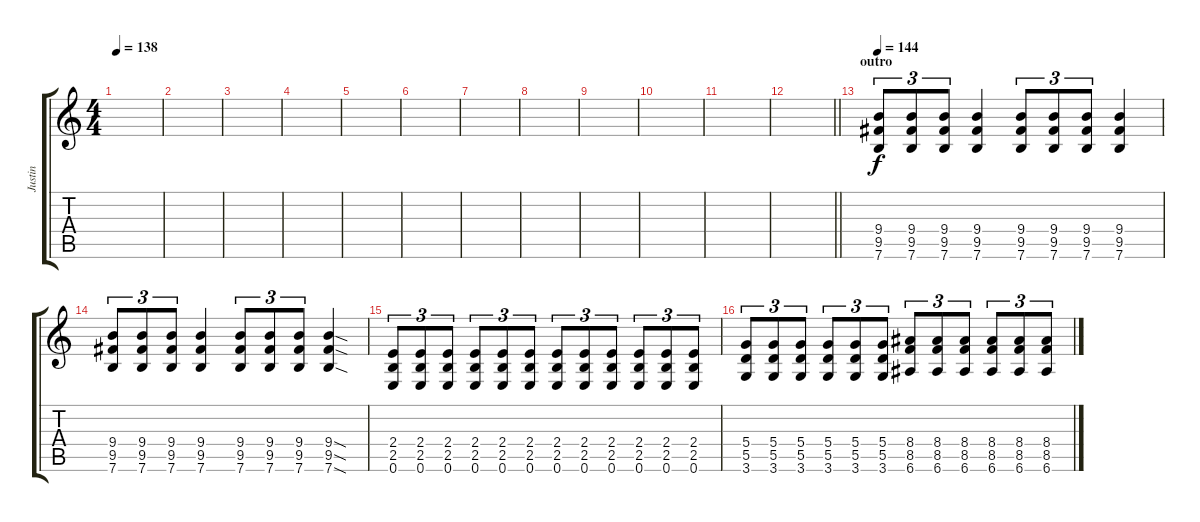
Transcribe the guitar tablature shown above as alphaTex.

\track ("Justin" "Justin") {instrument electricguitarclean}
\staff {score tabs}
\tuning (E4 B3 G3 D3 A2 E2) {hide}
\ts (4 4)
\tempo 138
\clef g2
\ks c
|
|
|
|
|
|
|
|
|
|
|
\barLineRight lightlight
|
\section ("" "outro")
\tempo 144
(9.4 9.5 7.6).8{tu (3 2)} (9.4 9.5 7.6).8{tu (3 2)} (9.4 9.5 7.6).8{tu (3 2)} (9.4 9.5 7.6).4 (9.4 9.5 7.6).8{tu (3 2)} (9.4 9.5 7.6).8{tu (3 2)} (9.4 9.5 7.6).8{tu (3 2)} (9.4 9.5 7.6).4 |
(9.4 9.5 7.6).8{tu (3 2)} (9.4 9.5 7.6).8{tu (3 2)} (9.4 9.5 7.6).8{tu (3 2)} (9.4 9.5 7.6).4 (9.4 9.5 7.6).8{tu (3 2)} (9.4 9.5 7.6).8{tu (3 2)} (9.4 9.5 7.6).8{tu (3 2)} (9.4{sod} 9.5{sod} 7.6{sod}).4 |
(2.4 2.5 0.6).8{tu (3 2)} (2.4 2.5 0.6).8{tu (3 2)} (2.4 2.5 0.6).8{tu (3 2)} (2.4 2.5 0.6).8{tu (3 2)} (2.4 2.5 0.6).8{tu (3 2)} (2.4 2.5 0.6).8{tu (3 2)} (2.4 2.5 0.6).8{tu (3 2)} (2.4 2.5 0.6).8{tu (3 2)} (2.4 2.5 0.6).8{tu (3 2)} (2.4 2.5 0.6).8{tu (3 2)} (2.4 2.5 0.6).8{tu (3 2)} (2.4 2.5 0.6).8{tu (3 2)} |
(5.4 5.5 3.6).8{tu (3 2)} (5.4 5.5 3.6).8{tu (3 2)} (5.4 5.5 3.6).8{tu (3 2)} (5.4 5.5 3.6).8{tu (3 2)} (5.4 5.5 3.6).8{tu (3 2)} (5.4 5.5 3.6).8{tu (3 2)} (8.4 8.5 6.6).8{tu (3 2)} (8.4 8.5 6.6).8{tu (3 2)} (8.4 8.5 6.6).8{tu (3 2)} (8.4 8.5 6.6).8{tu (3 2)} (8.4 8.5 6.6).8{tu (3 2)} (8.4 8.5 6.6).8{tu (3 2)}
